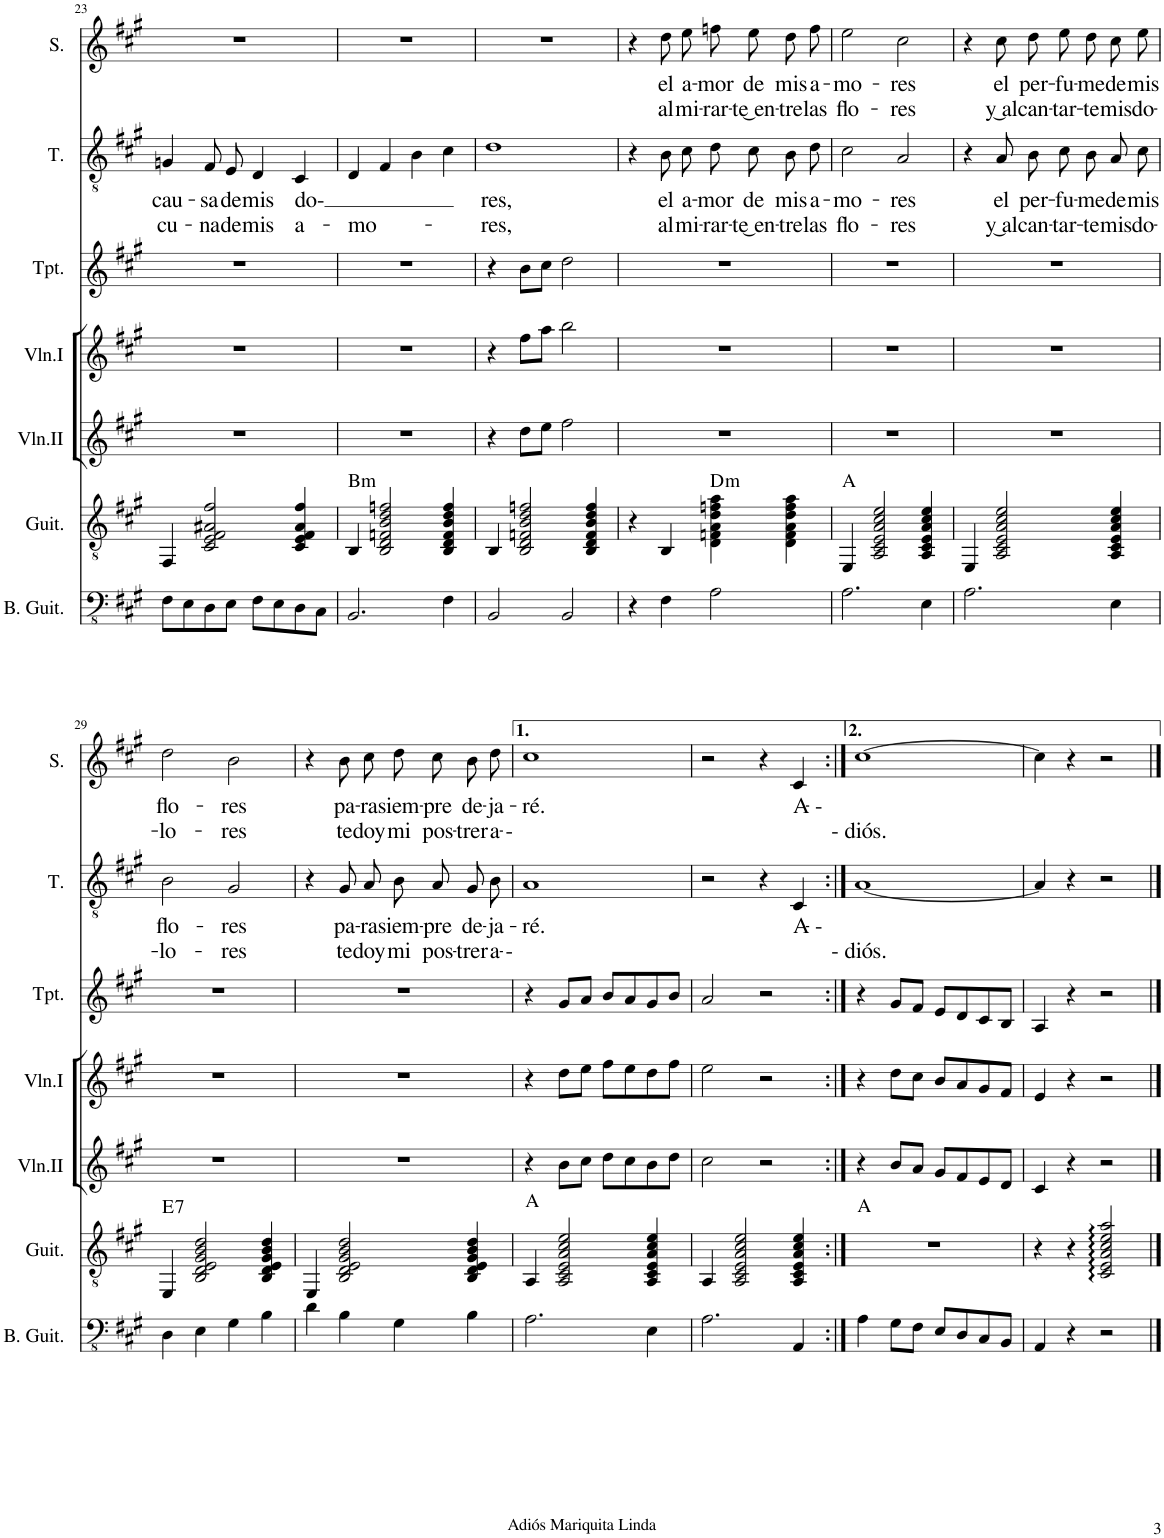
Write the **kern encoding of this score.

**kern	**kern	**harte	**kern	**kern	**kern	**kern	**text	**text	**kern	**text	**text
*part7	*part6	*part6	*part5	*part4	*part3	*part2	*part2	*part2	*part1	*part1	*part1
*staff7	*staff6	*	*staff5	*staff4	*staff3	*staff2	*staff2	*staff2	*staff1	*staff1	*staff1
*I"Bass Guitar	*I"Guitar	*	*I"Violin II	*I"Violin I	*I"Trumpet	*I"Tenor	*	*	*I"Soprano	*	*
*I'B. Guit.	*I'Guit.	*	*I'Vln.II	*I'Vln.I	*I'Tpt.	*I'T.	*	*	*I'S.	*	*
!!LO:PB:g=z
*clefFv4	*clefGv2	*	*clefG2	*clefG2	*clefG2	*clefGv2	*	*	*clefG2	*	*
*k[f#c#g#]	*k[f#c#g#]	*	*k[f#c#g#]	*k[f#c#g#]	*k[f#c#g#]	*k[f#c#g#]	*	*	*k[f#c#g#]	*	*
*M4/4	*M4/4	*	*M4/4	*M4/4	*M4/4	*M4/4	*	*	*M4/4	*	*
*met(c)	*met(c)	*	*met(c)	*met(c)	*met(c)	*met(c)	*	*	*met(c)	*	*
=23	=23	=23	=23	=23	=23	=23	=23	=23	=23	=23	=23
!	!	!	!	!	!	!	!LO:LY:b	!LO:LY:b	!	!	!
8FF#\L	4FF#/	.	1r	1r	1r	4Gn/	cau-	cu-	1r	.	.
8EE\	.	.	.	.	.	.	.	.	.	.	.
!	!	!	!	!	!	!	!LO:LY:b	!LO:LY:b	!	!	!
8DD\	2C#/ 2E/ 2F#/ 2A#X/ 2f#/	.	.	.	.	8F#/L	-sa	-na	.	.	.
!	!	!	!	!	!	!	!LO:LY:b	!LO:LY:b	!	!	!
8EE\J	.	.	.	.	.	8E/J	de	de	.	.	.
!	!	!	!	!	!	!	!LO:LY:b	!LO:LY:b	!	!	!
8FF#\L	.	.	.	.	.	4D/	mis	mis	.	.	.
8EE\	.	.	.	.	.	.	.	.	.	.	.
!	!	!	!	!	!	!	!LO:LY:b	!LO:LY:b	!	!	!
8DD\	4C#/ 4E/ 4F#/ 4A#/ 4f#/	.	.	.	.	4C#/	do-	a-	.	.	.
8CC#\J	.	.	.	.	.	.	.	.	.	.	.
=24	=24	=24	=24	=24	=24	=24	=24	=24	=24	=24	=24
!	!	!LO:H:kt=m	!	!	!	!	!	!LO:LY:b	!	!	!
2.BBB/	4BB/	B:min	1r	1r	1r	4D/	.	-mo-	1r	.	.
.	2BB/ 2D/ 2Fn/ 2B/ 2d/ 2fn/	.	.	.	.	4F#/	.	.	.	.	.
.	.	.	.	.	.	4B\	.	.	.	.	.
4FF#\	4BB/ 4D/ 4F/ 4B/ 4d/ 4f/	.	.	.	.	4c#\	.	.	.	.	.
=25	=25	=25	=25	=25	=25	=25	=25	=25	=25	=25	=25
!	!	!	!	!	!	!	!LO:LY:b	!LO:LY:b	!	!	!
2BBB/	4BB/	.	4r	4r	4r	1d	res,	-res,	1r	.	.
.	2BB/ 2D/ 2Fn/ 2B/ 2d/ 2fn/	.	8dd\L	8ff#\L	8b\L	.	.	.	.	.	.
.	.	.	8ee\J	8aa\J	8cc#\J	.	.	.	.	.	.
2BBB/	.	.	2ff#\	2bb\	2dd\	.	.	.	.	.	.
.	4BB/ 4D/ 4F/ 4B/ 4d/ 4f/	.	.	.	.	.	.	.	.	.	.
=26	=26	=26	=26	=26	=26	=26	=26	=26	=26	=26	=26
4r	4r	.	1r	1r	1r	4r	.	.	4r	.	.
!	!	!	!	!	!	!	!LO:LY:b	!LO:LY:b	!	!LO:LY:b	!LO:LY:b
4FF#\	4BB/	.	.	.	.	8B\L	el	al	8dd\L	el	al
!	!	!	!	!	!	!	!LO:LY:b	!LO:LY:b	!	!LO:LY:b	!LO:LY:b
.	.	.	.	.	.	8c#\J	a-	mi-	8ee\J	a-	mi-
!	!	!LO:H:kt=m	!	!	!	!	!LO:LY:b	!LO:LY:b	!	!LO:LY:b	!LO:LY:b
2AA\	4D\ 4Fn\ 4A\ 4d\ 4fn\ 4a\	D:min	.	.	.	8d\L	-mor	-rar-	8ffn\L	-mor	-rar-
!	!	!	!	!	!	!	!LO:LY:b	!LO:LY:b	!	!LO:LY:b	!LO:LY:b
.	.	.	.	.	.	8c#\J	de	-te͜ en-	8ee\J	de	-te͜ en-
!	!	!	!	!	!	!	!LO:LY:b	!LO:LY:b	!	!LO:LY:b	!LO:LY:b
.	4D\ 4F\ 4A\ 4d\ 4f\ 4a\	.	.	.	.	8B\L	mis	-tre	8dd\L	mis	-tre
!	!	!	!	!	!	!	!LO:LY:b	!LO:LY:b	!	!LO:LY:b	!LO:LY:b
.	.	.	.	.	.	8d\J	a-	las	8ff\J	a-	las
=27	=27	=27	=27	=27	=27	=27	=27	=27	=27	=27	=27
!	!	!	!	!	!	!	!LO:LY:b	!LO:LY:b	!	!LO:LY:b	!LO:LY:b
2.AA\	4EE/	A:maj	1r	1r	1r	2c#\	-mo-	flo-	2ee\	-mo-	flo-
.	2AA/ 2C#/ 2E/ 2A/ 2c#/ 2e/	.	.	.	.	.	.	.	.	.	.
!	!	!	!	!	!	!	!LO:LY:b	!LO:LY:b	!	!LO:LY:b	!LO:LY:b
.	.	.	.	.	.	2A/	-res	-res	2cc#\	-res	-res
4EE\	4AA/ 4C#/ 4E/ 4A/ 4c#/ 4e/	.	.	.	.	.	.	.	.	.	.
=28	=28	=28	=28	=28	=28	=28	=28	=28	=28	=28	=28
2.AA\	4EE/	.	1r	1r	1r	4r	.	.	4r	.	.
!	!	!	!	!	!	!	!LO:LY:b	!LO:LY:b	!	!LO:LY:b	!LO:LY:b
.	2AA/ 2C#/ 2E/ 2A/ 2c#/ 2e/	.	.	.	.	8A/L	el	y͜ al	8cc#\L	el	y͜ al
!	!	!	!	!	!	!	!LO:LY:b	!LO:LY:b	!	!LO:LY:b	!LO:LY:b
.	.	.	.	.	.	8B/J	per-	can-	8dd\J	per-	can-
!	!	!	!	!	!	!	!LO:LY:b	!LO:LY:b	!	!LO:LY:b	!LO:LY:b
.	.	.	.	.	.	8c#\L	-fu-	-tar-	8ee\L	-fu-	-tar-
!	!	!	!	!	!	!	!LO:LY:b	!LO:LY:b	!	!LO:LY:b	!LO:LY:b
.	.	.	.	.	.	8B\J	-me	-te	8dd\J	-me	-te
!	!	!	!	!	!	!	!LO:LY:b	!LO:LY:b	!	!LO:LY:b	!LO:LY:b
4EE\	4AA/ 4C#/ 4E/ 4A/ 4c#/ 4e/	.	.	.	.	8A\L	de	mis	8cc#\L	de	mis
!	!	!	!	!	!	!	!LO:LY:b	!LO:LY:b	!	!LO:LY:b	!LO:LY:b
.	.	.	.	.	.	8c#\J	mis	do-	8ee\J	mis	do-
!!LO:LB:g=z
=29	=29	=29	=29	=29	=29	=29	=29	=29	=29	=29	=29
!	!	!LO:H:kt=7	!	!	!	!	!LO:LY:b	!LO:LY:b	!	!LO:LY:b	!LO:LY:b
4DD\	4EE/	E:7	1r	1r	1r	2B\	flo-	-lo-	2dd\	flo-	-lo-
4EE\	2BB/ 2D/ 2E/ 2G#/ 2B/ 2d/	.	.	.	.	.	.	.	.	.	.
!	!	!	!	!	!	!	!LO:LY:b	!LO:LY:b	!	!LO:LY:b	!LO:LY:b
4GG#\	.	.	.	.	.	2G#/	-res	-res	2b\	-res	-res
4BB\	4BB/ 4D/ 4E/ 4G#/ 4B/ 4d/	.	.	.	.	.	.	.	.	.	.
=30	=30	=30	=30	=30	=30	=30	=30	=30	=30	=30	=30
4D\	4EE/	.	1r	1r	1r	4r	.	.	4r	.	.
!	!	!	!	!	!	!	!LO:LY:b	!LO:LY:b	!	!LO:LY:b	!LO:LY:b
4BB\	2BB/ 2D/ 2E/ 2G#/ 2B/ 2d/	.	.	.	.	8G#/L	pa-	te	8b\L	pa-	te
!	!	!	!	!	!	!	!LO:LY:b	!LO:LY:b	!	!LO:LY:b	!LO:LY:b
.	.	.	.	.	.	8A/J	-ra	doy	8cc#\J	-ra	doy
!	!	!	!	!	!	!	!LO:LY:b	!LO:LY:b	!	!LO:LY:b	!LO:LY:b
4GG#\	.	.	.	.	.	8B/L	siem-	mi	8dd\L	siem-	mi
!	!	!	!	!	!	!	!LO:LY:b	!LO:LY:b	!	!LO:LY:b	!LO:LY:b
.	.	.	.	.	.	8A/J	-pre	pos-	8cc#\J	-pre	pos-
!	!	!	!	!	!	!	!LO:LY:b	!LO:LY:b	!	!LO:LY:b	!LO:LY:b
4BB\	4BB/ 4D/ 4E/ 4G#/ 4B/ 4d/	.	.	.	.	8G#/L	de-	-trer	8b\L	de-	-trer
!	!	!	!	!	!	!	!LO:LY:b	!LO:LY:b	!	!LO:LY:b	!LO:LY:b
.	.	.	.	.	.	8B/J	-ja-	a --	8dd\J	-ja-	a --
=31	=31	=31	=31	=31	=31	=31	=31	=31	=31	=31	=31
!	!	!	!	!	!	!	!LO:LY:b	!	!	!LO:LY:b	!
2.AA\	4AA/	A:maj	4r	4r	4r	1A	-ré.	.	1cc#	-ré.	.
.	2AA/ 2C#/ 2E/ 2A/ 2c#/ 2e/	.	8b\L	8dd\L	8g#/L	.	.	.	.	.	.
.	.	.	8cc#\J	8ee\J	8a/J	.	.	.	.	.	.
.	.	.	8dd\L	8ff#\L	8b/L	.	.	.	.	.	.
.	.	.	8cc#\	8ee\	8a/	.	.	.	.	.	.
4EE\	4AA/ 4C#/ 4E/ 4A/ 4c#/ 4e/	.	8b\	8dd\	8g#/	.	.	.	.	.	.
.	.	.	8dd\J	8ff#\J	8b/J	.	.	.	.	.	.
=32	=32	=32	=32	=32	=32	=32	=32	=32	=32	=32	=32
2.AA\	4AA/	.	2cc#\	2ee\	2a/	2r	.	.	2r	.	.
.	2AA/ 2C#/ 2E/ 2A/ 2c#/ 2e/	.	.	.	.	.	.	.	.	.	.
.	.	.	2r	2r	2r	4r	.	.	4r	.	.
!	!	!	!	!	!	!	!LO:LY:b	!	!	!LO:LY:b	!
4AAA/	4AA/ 4C#/ 4E/ 4A/ 4c#/ 4e/	.	.	.	.	4C#/	A --	.	4c#/	A --	.
=33:|!	=33:|!	=33:|!	=33:|!	=33:|!	=33:|!	=33:|!	=33:|!	=33:|!	=33:|!	=33:|!	=33:|!
!	!	!	!	!	!	!	!	!LO:LY:b	!	!	!LO:LY:b
4AA\	1r	A:maj	4r	4r	4r	[1A	.	-- diós.	[1cc#	.	-- diós.
8GG#\L	.	.	8b/L	8dd\L	8g#/L	.	.	.	.	.	.
8FF#\J	.	.	8a/J	8cc#\J	8f#/J	.	.	.	.	.	.
8EE/L	.	.	8g#/L	8b/L	8e/L	.	.	.	.	.	.
8DD/	.	.	8f#/	8a/	8d/	.	.	.	.	.	.
8CC#/	.	.	8e/	8g#/	8c#/	.	.	.	.	.	.
8BBB/J	.	.	8d/J	8f#/J	8B/J	.	.	.	.	.	.
=34	=34	=34	=34	=34	=34	=34	=34	=34	=34	=34	=34
4AAA/	4r	.	4c#/	4e/	4A/	4A/]	.	.	4cc#\]	.	.
4r	4r	.	4r	4r	4r	4r	.	.	4r	.	.
2r	2C#/: 2E/: 2A/: 2c#/: 2e/: 2a/:	.	2r	2r	2r	2r	.	.	2r	.	.
==	==	==	==	==	==	==	==	==	==	==	==
*-	*-	*-	*-	*-	*-	*-	*-	*-	*-	*-	*-
